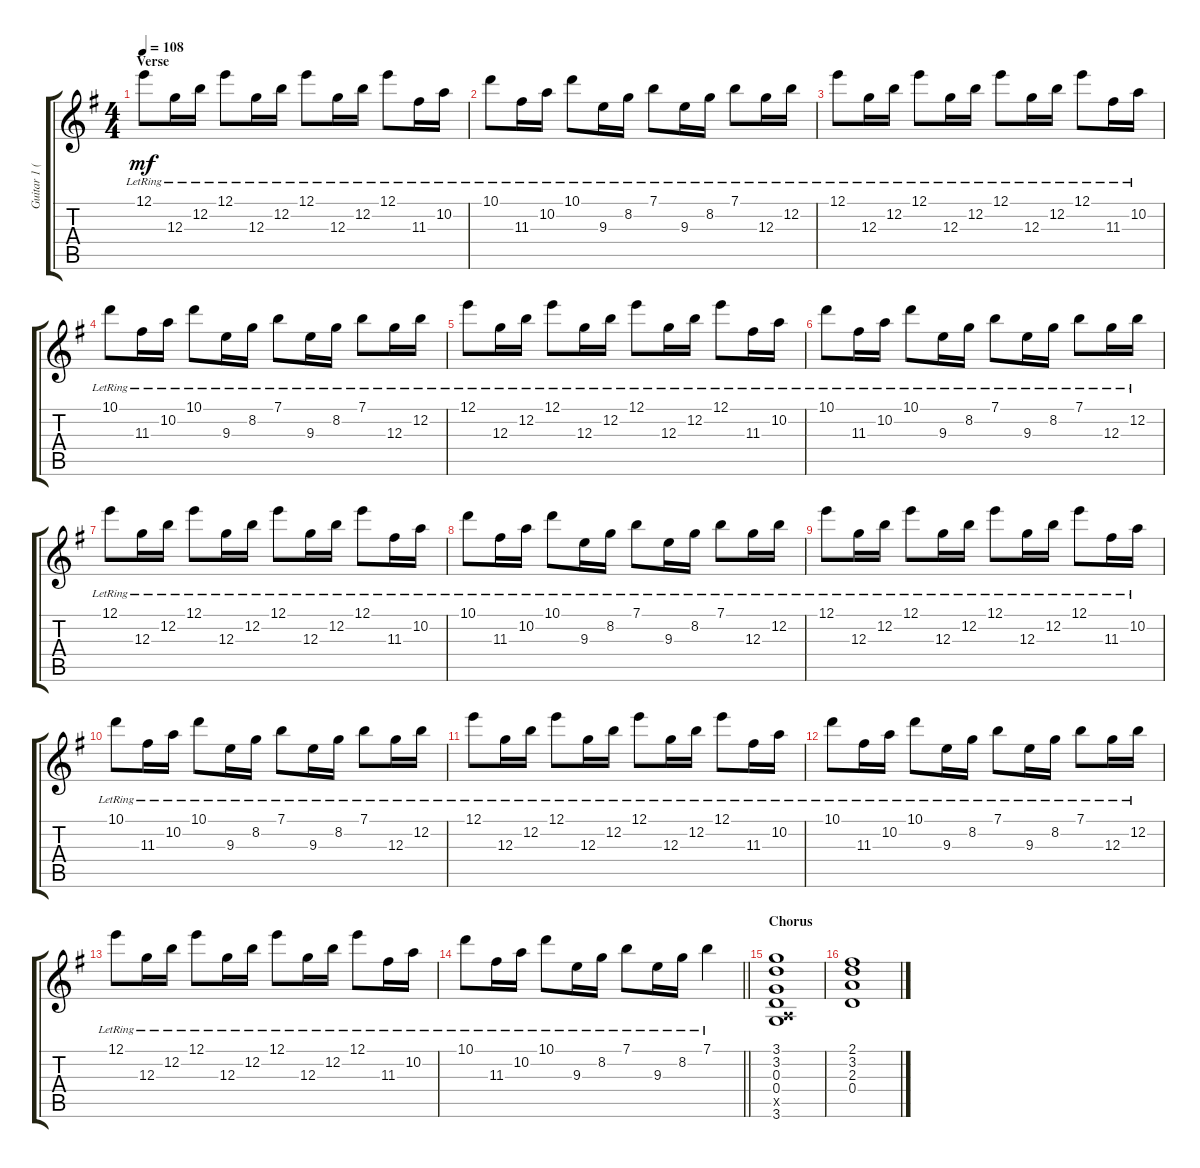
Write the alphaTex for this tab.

\track ("Guitar 1 (Clean)" "Guitar 1 (") {instrument electricguitarclean}
\staff {score tabs}
\tuning (E4 B3 G3 D3 A2 E2) {hide}
\ts (4 4)
\section ("" "Verse")
\tempo 108
\clef g2
\ks g
12.1{lr}.8{dy mf} 12.3{lr}.16 12.2{lr}.16 12.1{lr}.8 12.3{lr}.16 12.2{lr}.16 12.1{lr}.8 12.3{lr}.16 12.2{lr}.16 12.1{lr}.8 11.3{lr}.16 10.2{lr}.16 |
10.1{lr}.8 11.3{lr}.16 10.2{lr}.16 10.1{lr}.8 9.3{lr}.16 8.2{lr}.16 7.1{lr}.8 9.3{lr}.16 8.2{lr}.16 7.1{lr}.8 12.3{lr}.16 12.2{lr}.16 |
12.1{lr}.8 12.3{lr}.16 12.2{lr}.16 12.1{lr}.8 12.3{lr}.16 12.2{lr}.16 12.1{lr}.8 12.3{lr}.16 12.2{lr}.16 12.1{lr}.8 11.3{lr}.16 10.2{lr}.16 |
10.1{lr}.8 11.3{lr}.16 10.2{lr}.16 10.1{lr}.8 9.3{lr}.16 8.2{lr}.16 7.1{lr}.8 9.3{lr}.16 8.2{lr}.16 7.1{lr}.8 12.3{lr}.16 12.2{lr}.16 |
12.1{lr}.8 12.3{lr}.16 12.2{lr}.16 12.1{lr}.8 12.3{lr}.16 12.2{lr}.16 12.1{lr}.8 12.3{lr}.16 12.2{lr}.16 12.1{lr}.8 11.3{lr}.16 10.2{lr}.16 |
10.1{lr}.8 11.3{lr}.16 10.2{lr}.16 10.1{lr}.8 9.3{lr}.16 8.2{lr}.16 7.1{lr}.8 9.3{lr}.16 8.2{lr}.16 7.1{lr}.8 12.3{lr}.16 12.2{lr}.16 |
12.1{lr}.8 12.3{lr}.16 12.2{lr}.16 12.1{lr}.8 12.3{lr}.16 12.2{lr}.16 12.1{lr}.8 12.3{lr}.16 12.2{lr}.16 12.1{lr}.8 11.3{lr}.16 10.2{lr}.16 |
10.1{lr}.8 11.3{lr}.16 10.2{lr}.16 10.1{lr}.8 9.3{lr}.16 8.2{lr}.16 7.1{lr}.8 9.3{lr}.16 8.2{lr}.16 7.1{lr}.8 12.3{lr}.16 12.2{lr}.16 |
12.1{lr}.8 12.3{lr}.16 12.2{lr}.16 12.1{lr}.8 12.3{lr}.16 12.2{lr}.16 12.1{lr}.8 12.3{lr}.16 12.2{lr}.16 12.1{lr}.8 11.3{lr}.16 10.2{lr}.16 |
10.1{lr}.8 11.3{lr}.16 10.2{lr}.16 10.1{lr}.8 9.3{lr}.16 8.2{lr}.16 7.1{lr}.8 9.3{lr}.16 8.2{lr}.16 7.1{lr}.8 12.3{lr}.16 12.2{lr}.16 |
12.1{lr}.8 12.3{lr}.16 12.2{lr}.16 12.1{lr}.8 12.3{lr}.16 12.2{lr}.16 12.1{lr}.8 12.3{lr}.16 12.2{lr}.16 12.1{lr}.8 11.3{lr}.16 10.2{lr}.16 |
10.1{lr}.8 11.3{lr}.16 10.2{lr}.16 10.1{lr}.8 9.3{lr}.16 8.2{lr}.16 7.1{lr}.8 9.3{lr}.16 8.2{lr}.16 7.1{lr}.8 12.3{lr}.16 12.2{lr}.16 |
12.1{lr}.8 12.3{lr}.16 12.2{lr}.16 12.1{lr}.8 12.3{lr}.16 12.2{lr}.16 12.1{lr}.8 12.3{lr}.16 12.2{lr}.16 12.1{lr}.8 11.3{lr}.16 10.2{lr}.16 |
\barLineRight lightlight
10.1{lr}.8 11.3{lr}.16 10.2{lr}.16 10.1{lr}.8 9.3{lr}.16 8.2{lr}.16 7.1{lr}.8 9.3{lr}.16 8.2{lr}.16 7.1{lr}.4 |
\section ("" "Chorus")
(3.1 3.2 0.3 0.4 0.5{x} 3.6).1 |
(2.1 3.2 2.3 0.4).1
